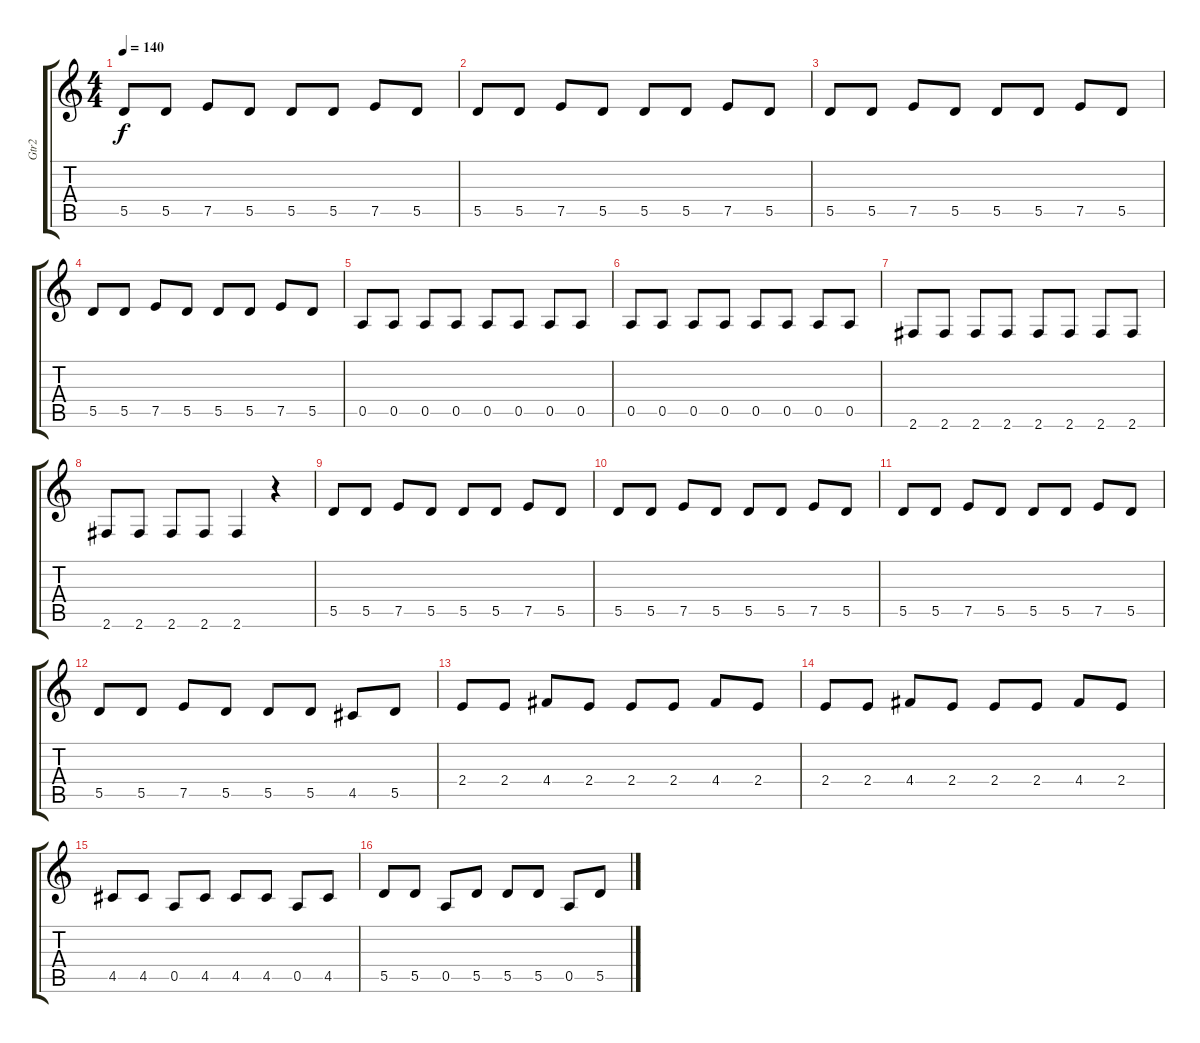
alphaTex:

\track ("Gtr2" "Gtr2") {instrument acousticguitarnylon}
\staff {score tabs}
\tuning (E4 B3 G3 D3 A2 E2) {hide}
\ts (4 4)
\tempo 140
\clef g2
\ks c
5.5.8{dy f} 5.5.8 7.5.8 5.5.8 5.5.8 5.5.8 7.5.8 5.5.8 |
5.5.8 5.5.8 7.5.8 5.5.8 5.5.8 5.5.8 7.5.8 5.5.8 |
5.5.8 5.5.8 7.5.8 5.5.8 5.5.8 5.5.8 7.5.8 5.5.8 |
5.5.8 5.5.8 7.5.8 5.5.8 5.5.8 5.5.8 7.5.8 5.5.8 |
0.5.8 0.5.8 0.5.8 0.5.8 0.5.8 0.5.8 0.5.8 0.5.8 |
0.5.8 0.5.8 0.5.8 0.5.8 0.5.8 0.5.8 0.5.8 0.5.8 |
2.6.8 2.6.8 2.6.8 2.6.8 2.6.8 2.6.8 2.6.8 2.6.8 |
2.6.8 2.6.8 2.6.8 2.6.8 2.6.4 r.4 |
5.5.8 5.5.8 7.5.8 5.5.8 5.5.8 5.5.8 7.5.8 5.5.8 |
5.5.8 5.5.8 7.5.8 5.5.8 5.5.8 5.5.8 7.5.8 5.5.8 |
5.5.8 5.5.8 7.5.8 5.5.8 5.5.8 5.5.8 7.5.8 5.5.8 |
5.5.8 5.5.8 7.5.8 5.5.8 5.5.8 5.5.8 4.5.8 5.5.8 |
2.4.8 2.4.8 4.4.8 2.4.8 2.4.8 2.4.8 4.4.8 2.4.8 |
2.4.8 2.4.8 4.4.8 2.4.8 2.4.8 2.4.8 4.4.8 2.4.8 |
4.5.8 4.5.8 0.5.8 4.5.8 4.5.8 4.5.8 0.5.8 4.5.8 |
5.5.8 5.5.8 0.5.8 5.5.8 5.5.8 5.5.8 0.5.8 5.5.8
